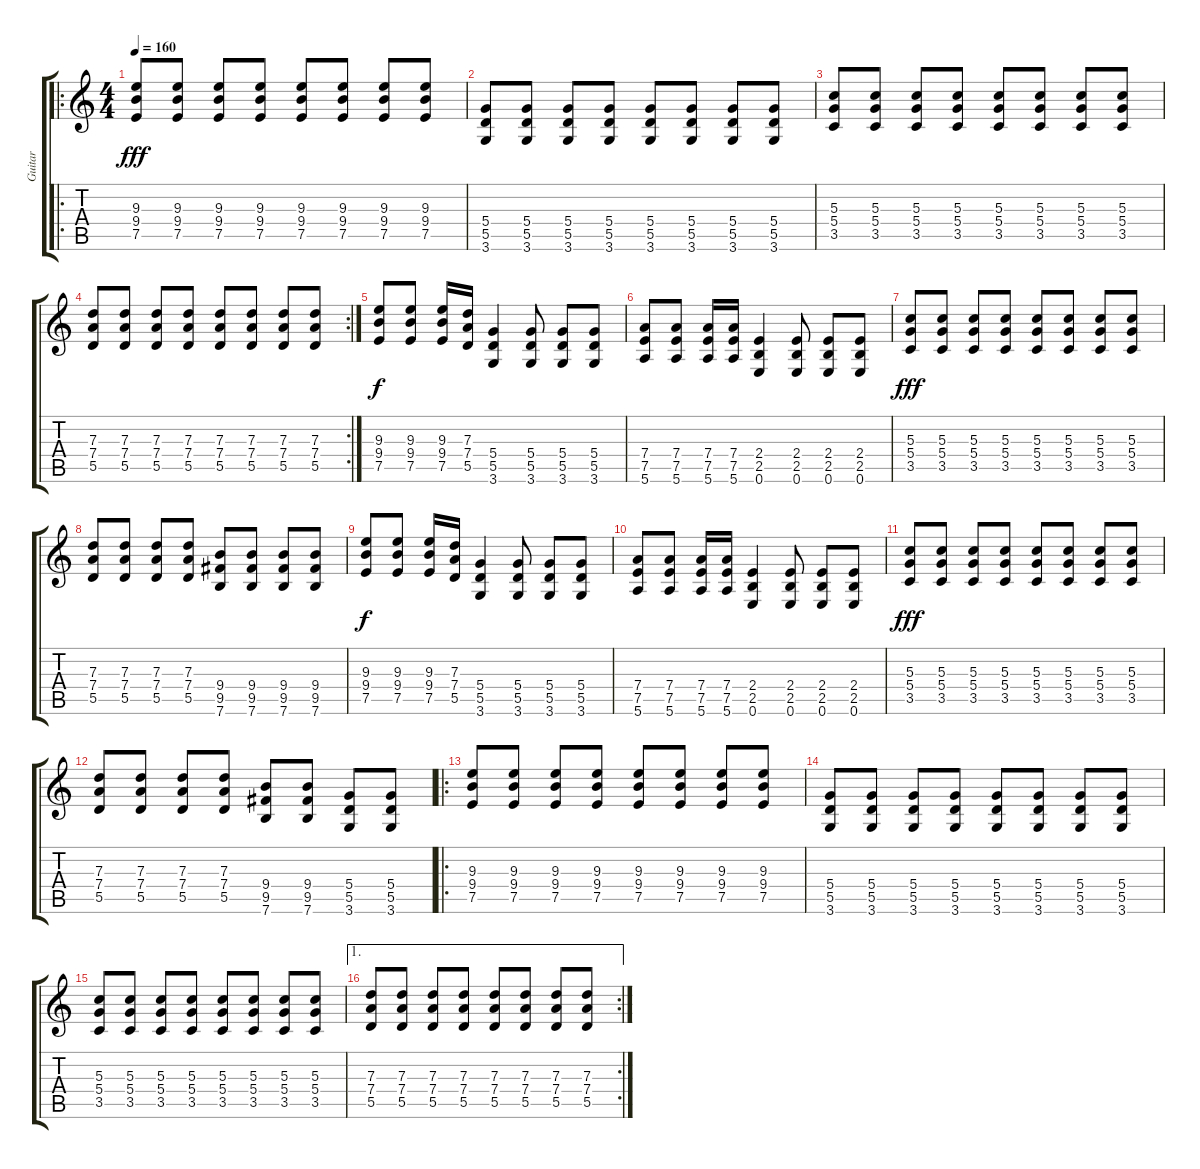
\track ("Guitar" "Guitar") {instrument overdrivenguitar}
\staff {score tabs}
\tuning (E4 B3 G3 D3 A2 E2) {hide}
\ro
\ts (4 4)
\tempo 160
\clef g2
\ks c
(9.3 9.4 7.5).8{dy fff} (9.3 9.4 7.5).8 (9.3 9.4 7.5).8 (9.3 9.4 7.5).8 (9.3 9.4 7.5).8 (9.3 9.4 7.5).8 (9.3 9.4 7.5).8 (9.3 9.4 7.5).8 |
(5.4 5.5 3.6).8 (5.4 5.5 3.6).8 (5.4 5.5 3.6).8 (5.4 5.5 3.6).8 (5.4 5.5 3.6).8 (5.4 5.5 3.6).8 (5.4 5.5 3.6).8 (5.4 5.5 3.6).8 |
(5.3 5.4 3.5).8 (5.3 5.4 3.5).8 (5.3 5.4 3.5).8 (5.3 5.4 3.5).8 (5.3 5.4 3.5).8 (5.3 5.4 3.5).8 (5.3 5.4 3.5).8 (5.3 5.4 3.5).8 |
\rc 2
(7.3 7.4 5.5).8 (7.3 7.4 5.5).8 (7.3 7.4 5.5).8 (7.3 7.4 5.5).8 (7.3 7.4 5.5).8 (7.3 7.4 5.5).8 (7.3 7.4 5.5).8 (7.3 7.4 5.5).8 |
(9.3 9.4 7.5).8{dy f} (9.3 9.4 7.5).8 (9.3 9.4 7.5).16 (7.3 7.4 5.5).16 (5.4 5.5 3.6).4 (5.4 5.5 3.6).8 (5.4 5.5 3.6).8 (5.4 5.5 3.6).8 |
(7.4 7.5 5.6).8 (7.4 7.5 5.6).8 (7.4 7.5 5.6).16 (7.4 7.5 5.6).16 (2.4 2.5 0.6).4 (2.4 2.5 0.6).8 (2.4 2.5 0.6).8 (2.4 2.5 0.6).8 |
(5.3 5.4 3.5).8{dy fff} (5.3 5.4 3.5).8 (5.3 5.4 3.5).8 (5.3 5.4 3.5).8 (5.3 5.4 3.5).8 (5.3 5.4 3.5).8 (5.3 5.4 3.5).8 (5.3 5.4 3.5).8 |
(7.3 7.4 5.5).8 (7.3 7.4 5.5).8 (7.3 7.4 5.5).8 (7.3 7.4 5.5).8 (9.4 9.5 7.6).8 (9.4 9.5 7.6).8 (9.4 9.5 7.6).8 (9.4 9.5 7.6).8 |
(9.3 9.4 7.5).8{dy f} (9.3 9.4 7.5).8 (9.3 9.4 7.5).16 (7.3 7.4 5.5).16 (5.4 5.5 3.6).4 (5.4 5.5 3.6).8 (5.4 5.5 3.6).8 (5.4 5.5 3.6).8 |
(7.4 7.5 5.6).8 (7.4 7.5 5.6).8 (7.4 7.5 5.6).16 (7.4 7.5 5.6).16 (2.4 2.5 0.6).4 (2.4 2.5 0.6).8 (2.4 2.5 0.6).8 (2.4 2.5 0.6).8 |
(5.3 5.4 3.5).8{dy fff} (5.3 5.4 3.5).8 (5.3 5.4 3.5).8 (5.3 5.4 3.5).8 (5.3 5.4 3.5).8 (5.3 5.4 3.5).8 (5.3 5.4 3.5).8 (5.3 5.4 3.5).8 |
(7.3 7.4 5.5).8 (7.3 7.4 5.5).8 (7.3 7.4 5.5).8 (7.3 7.4 5.5).8 (9.4 9.5 7.6).8 (9.4 9.5 7.6).8 (5.4 5.5 3.6).8 (5.4 5.5 3.6).8 |
\ro
(9.3 9.4 7.5).8 (9.3 9.4 7.5).8 (9.3 9.4 7.5).8 (9.3 9.4 7.5).8 (9.3 9.4 7.5).8 (9.3 9.4 7.5).8 (9.3 9.4 7.5).8 (9.3 9.4 7.5).8 |
(5.4 5.5 3.6).8 (5.4 5.5 3.6).8 (5.4 5.5 3.6).8 (5.4 5.5 3.6).8 (5.4 5.5 3.6).8 (5.4 5.5 3.6).8 (5.4 5.5 3.6).8 (5.4 5.5 3.6).8 |
(5.3 5.4 3.5).8 (5.3 5.4 3.5).8 (5.3 5.4 3.5).8 (5.3 5.4 3.5).8 (5.3 5.4 3.5).8 (5.3 5.4 3.5).8 (5.3 5.4 3.5).8 (5.3 5.4 3.5).8 |
\ae 1
\rc 2
(7.3 7.4 5.5).8 (7.3 7.4 5.5).8 (7.3 7.4 5.5).8 (7.3 7.4 5.5).8 (7.3 7.4 5.5).8 (7.3 7.4 5.5).8 (7.3 7.4 5.5).8 (7.3 7.4 5.5).8
